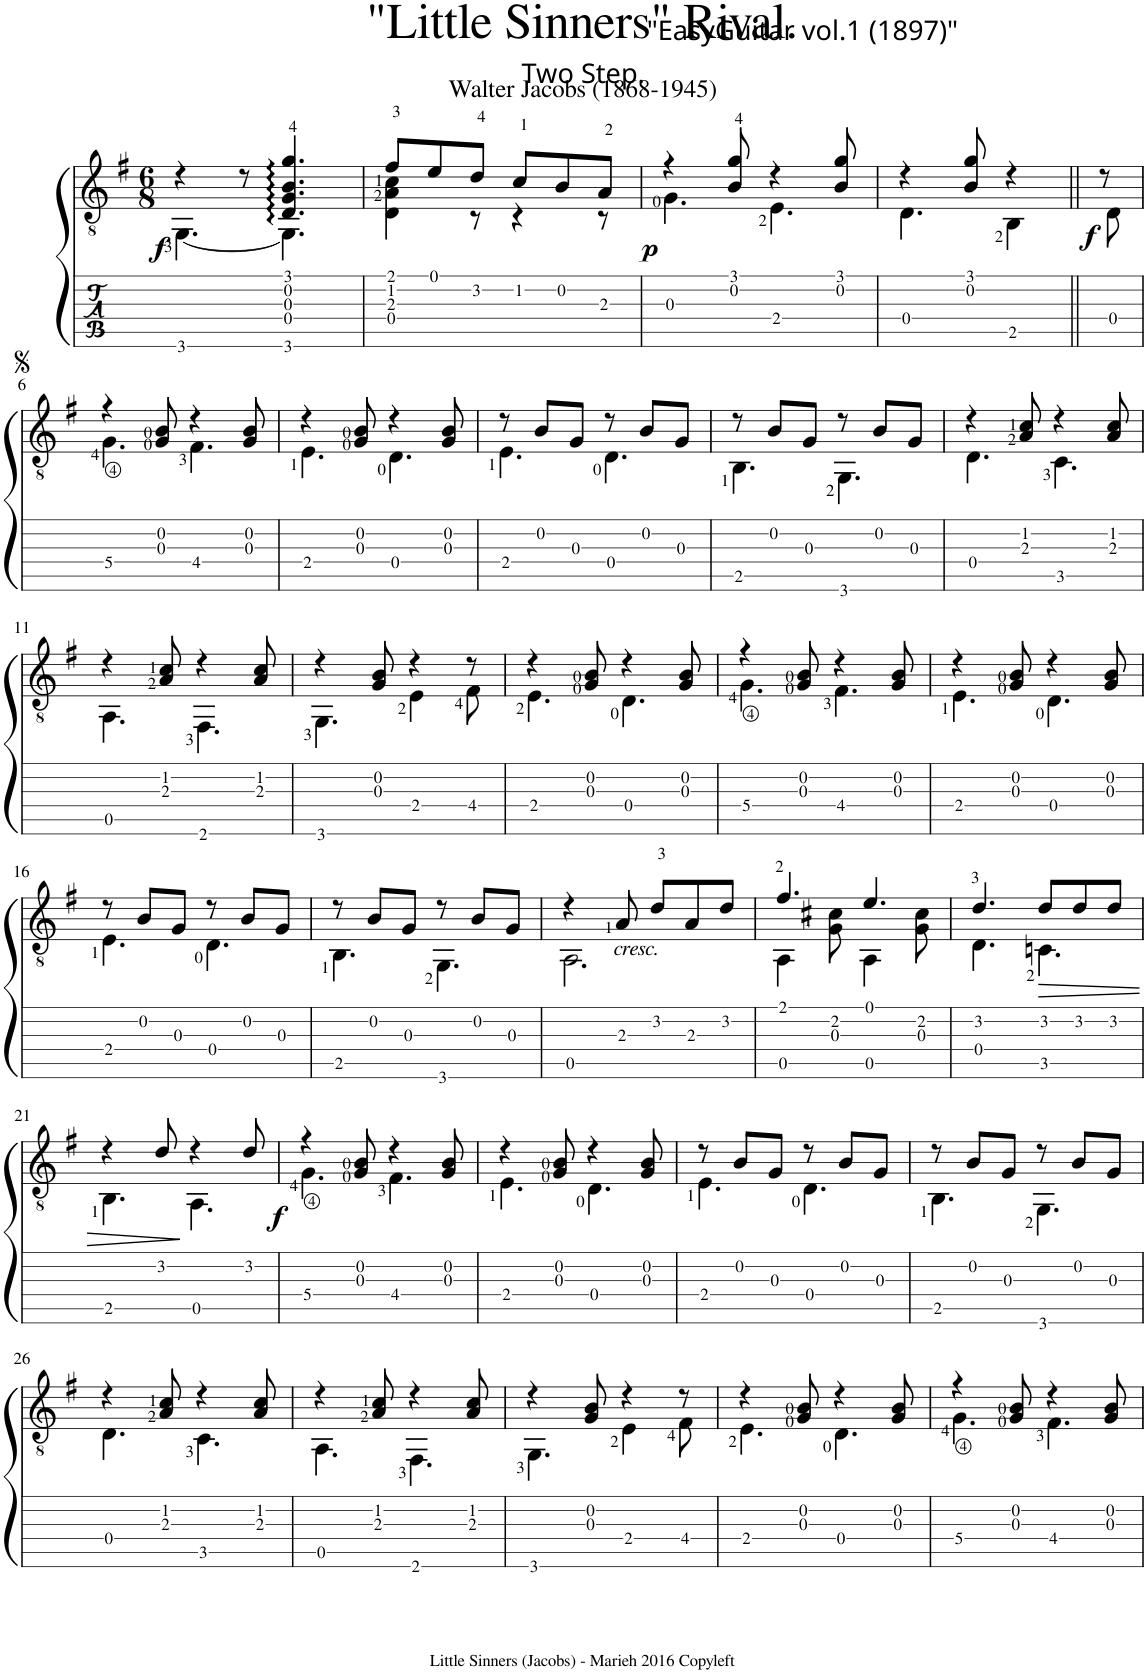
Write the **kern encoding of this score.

**kern	**kern	**dynam
*part2	*part1	*part1
*staff2	*staff1	*staff1
*I"Guitare classique [Tablature]	*I"Guitare classique	*
*stria6	*	*
*	*clefGv2	*
*k[f#]	*k[f#]	*
*M6/8	*M6/8	*
=1	=1	=1
*^	*^	*
!	!	!	!	!LO:DY:b
4r	[4.GG	4r	[4.GG\	f
8r	.	8r	.	.
4.D 4.G 4.B 4.g	4.GG]	4.D/ 4.G/ 4.B/ 4.g/	4.GG\]	.
=2	=2	=2	=2	=2
8f#L	4D 4A 4c	8f#/L	4D\ 4A\ 4c\	.
8e	.	8e/	.	.
8dJ	8r	8d/J	8r	.
8cL	4r	8c/L	4r	.
8B	.	8B/	.	.
8AJ	8r	8A/J	8r	.
=3	=3	=3	=3	=3
!	!	!	!	!LO:DY:b
4r	4.G	4r	4.G\	p
8B 8g	.	8B/ 8g/	.	.
4r	4.E	4r	4.E\	.
8B 8g	.	8B/ 8g/	.	.
=4	=4	=4	=4	=4
4r	4.D	4r	4.D\	.
8B 8g	.	8B/ 8g/	.	.
4r	4BB	4r	4BB\	.
=5||	=5||	=5||	=5||	=5||
!	!	!	!	!LO:DY:b
8r	8D	8r	8D\	f
!!LO:LB:g=z	!!
=6	=6	=6	=6	=6
4r	4.G	4r	4.G<\	.
8G 8B	.	8G/ 8B/	.	.
4r	4.F#	4r	4.F#\	.
8G 8B	.	8G/ 8B/	.	.
=7	=7	=7	=7	=7
4r	4.E	4r	4.E\	.
8G 8B	.	8G/ 8B/	.	.
4r	4.D	4r	4.D\	.
8G 8B	.	8G/ 8B/	.	.
=8	=8	=8	=8	=8
8r	4.E	8r	4.E\	.
8BL	.	8B/L	.	.
8GJ	.	8G/J	.	.
8r	4.D	8r	4.D\	.
8BL	.	8B/L	.	.
8GJ	.	8G/J	.	.
=9	=9	=9	=9	=9
8r	4.BB	8r	4.BB\	.
8BL	.	8B/L	.	.
8GJ	.	8G/J	.	.
8r	4.GG	8r	4.GG\	.
8BL	.	8B/L	.	.
8GJ	.	8G/J	.	.
=10	=10	=10	=10	=10
4r	4.D	4r	4.D\	.
8A 8c	.	8A/ 8c/	.	.
4r	4.C	4r	4.C\	.
8A 8c	.	8A/ 8c/	.	.
!!LO:LB:g=z	!!
=11	=11	=11	=11	=11
4r	4.AA	4r	4.AA\	.
8A 8c	.	8A/ 8c/	.	.
4r	4.FF#	4r	4.FF#\	.
8A 8c	.	8A/ 8c/	.	.
=12	=12	=12	=12	=12
4r	4.GG	4r	4.GG\	.
8G 8B	.	8G/ 8B/	.	.
4r	4E	4r	4E\	.
8r	8F#	8r	8F#\	.
=13	=13	=13	=13	=13
4r	4.E	4r	4.E\	.
8G 8B	.	8G/ 8B/	.	.
4r	4.D	4r	4.D\	.
8G 8B	.	8G/ 8B/	.	.
=14	=14	=14	=14	=14
4r	4.G	4r	4.G<\	.
8G 8B	.	8G/ 8B/	.	.
4r	4.F#	4r	4.F#\	.
8G 8B	.	8G/ 8B/	.	.
=15	=15	=15	=15	=15
4r	4.E	4r	4.E\	.
8G 8B	.	8G/ 8B/	.	.
4r	4.D	4r	4.D\	.
8G 8B	.	8G/ 8B/	.	.
!!LO:LB:g=z	!!
=16	=16	=16	=16	=16
8r	4.E	8r	4.E\	.
8BL	.	8B/L	.	.
8GJ	.	8G/J	.	.
8r	4.D	8r	4.D\	.
8BL	.	8B/L	.	.
8GJ	.	8G/J	.	.
=17	=17	=17	=17	=17
8r	4.BB	8r	4.BB\	.
8BL	.	8B/L	.	.
8GJ	.	8G/J	.	.
8r	4.GG	8r	4.GG\	.
8BL	.	8B/L	.	.
8GJ	.	8G/J	.	.
=18	=18	=18	=18	=18
4r	2.AA	4r	2.AA\	.
!	!	!LO:TX:b:i:t=cresc.	!	!
8A	.	8A/	.	.
8dL	.	8d/L	.	.
8A	.	8A/	.	.
8dJ	.	8d/J	.	.
=19	=19	=19	=19	=19
4.f#	4AA	4.f#/	4AA\	.
.	8G 8c#X	.	8G\ 8c#X\	.
4.e	4AA	4.e/	4AA\	.
.	8G 8c#	.	8G\ 8c#\	.
=20	=20	=20	=20	=20
4.d	4.D	4.d/	4.D\	.
!	!	!	!	!LO:HP:b
8dL	4.Cn	8d/L	4.Cn\	>
8d	.	8d/	.	.
8dJ	.	8d/J	.	.
!!LO:LB:g=z	!!
=21	=21	=21	=21	=21
4r	4.BB	4r	4.BB\	.
8d	.	8d/	.	.
4r	4.AA	4r	4.AA\	]
8d	.	8d/	.	.
=22	=22	=22	=22	=22
!	!	!	!	!LO:DY:b
4r	4.G	4r	4.G<\	f
8G 8B	.	8G/ 8B/	.	.
4r	4.F#	4r	4.F#\	.
8G 8B	.	8G/ 8B/	.	.
=23	=23	=23	=23	=23
4r	4.E	4r	4.E\	.
8G 8B	.	8G/ 8B/	.	.
4r	4.D	4r	4.D\	.
8G 8B	.	8G/ 8B/	.	.
=24	=24	=24	=24	=24
8r	4.E	8r	4.E\	.
8BL	.	8B/L	.	.
8GJ	.	8G/J	.	.
8r	4.D	8r	4.D\	.
8BL	.	8B/L	.	.
8GJ	.	8G/J	.	.
=25	=25	=25	=25	=25
8r	4.BB	8r	4.BB\	.
8BL	.	8B/L	.	.
8GJ	.	8G/J	.	.
8r	4.GG	8r	4.GG\	.
8BL	.	8B/L	.	.
8GJ	.	8G/J	.	.
!!LO:LB:g=z	!!
=26	=26	=26	=26	=26
4r	4.D	4r	4.D\	.
8A 8c	.	8A/ 8c/	.	.
4r	4.C	4r	4.C\	.
8A 8c	.	8A/ 8c/	.	.
=27	=27	=27	=27	=27
4r	4.AA	4r	4.AA\	.
8A 8c	.	8A/ 8c/	.	.
4r	4.FF#	4r	4.FF#\	.
8A 8c	.	8A/ 8c/	.	.
=28	=28	=28	=28	=28
4r	4.GG	4r	4.GG\	.
8G 8B	.	8G/ 8B/	.	.
4r	4E	4r	4E\	.
8r	8F#	8r	8F#\	.
=29	=29	=29	=29	=29
4r	4.E	4r	4.E\	.
8G 8B	.	8G/ 8B/	.	.
4r	4.D	4r	4.D\	.
8G 8B	.	8G/ 8B/	.	.
=30	=30	=30	=30	=30
4r	4.G	4r	4.G<\	.
8G 8B	.	8G/ 8B/	.	.
4r	4.F#	4r	4.F#\	.
8G 8B	.	8G/ 8B/	.	.
*v	*v	*	*	*
*	*v	*v	*
=	=	=
*-	*-	*-
